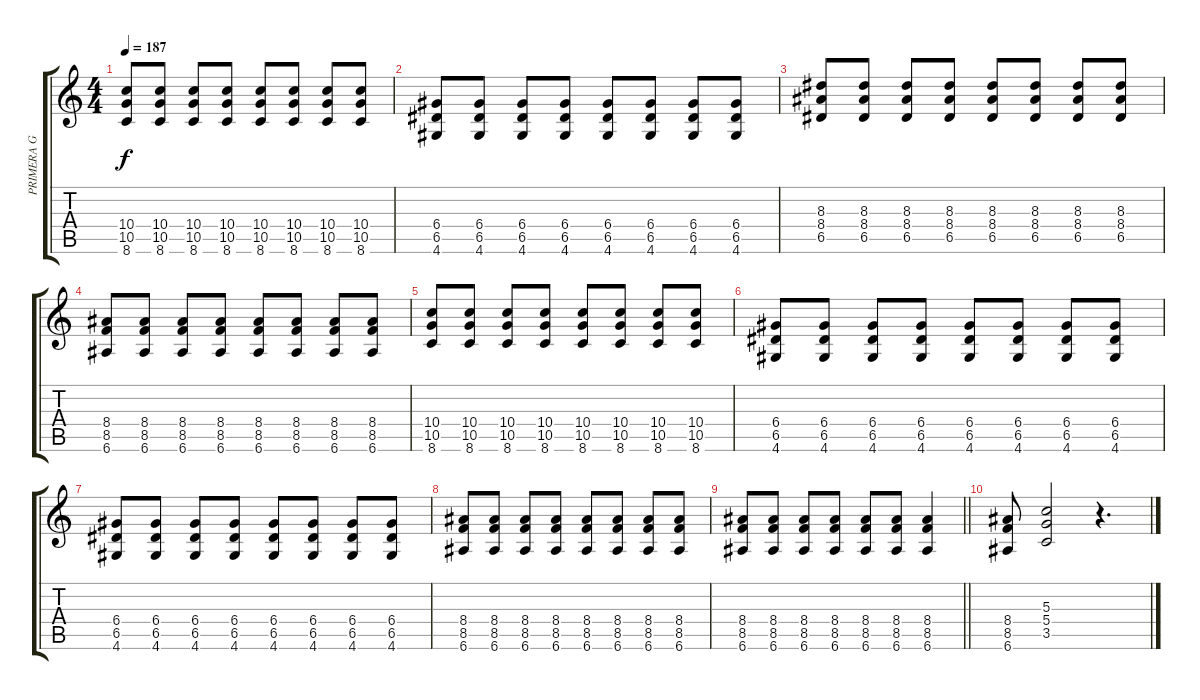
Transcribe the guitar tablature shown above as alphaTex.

\track ("PRIMERA G" "PRIMERA G") {instrument overdrivenguitar}
\staff {score tabs}
\tuning (E4 B3 G3 D3 A2 E2) {hide}
\ts (4 4)
\tempo 187
\clef g2
\ks c
(10.4 10.5 8.6).8{dy f} (10.4 10.5 8.6).8 (10.4 10.5 8.6).8 (10.4 10.5 8.6).8 (10.4 10.5 8.6).8 (10.4 10.5 8.6).8 (10.4 10.5 8.6).8 (10.4 10.5 8.6).8 |
(6.4 6.5 4.6).8 (6.4 6.5 4.6).8 (6.4 6.5 4.6).8 (6.4 6.5 4.6).8 (6.4 6.5 4.6).8 (6.4 6.5 4.6).8 (6.4 6.5 4.6).8 (6.4 6.5 4.6).8 |
(8.3 8.4 6.5).8 (8.3 8.4 6.5).8 (8.3 8.4 6.5).8 (8.3 8.4 6.5).8 (8.3 8.4 6.5).8 (8.3 8.4 6.5).8 (8.3 8.4 6.5).8 (8.3 8.4 6.5).8 |
(8.4 8.5 6.6).8 (8.4 8.5 6.6).8 (8.4 8.5 6.6).8 (8.4 8.5 6.6).8 (8.4 8.5 6.6).8 (8.4 8.5 6.6).8 (8.4 8.5 6.6).8 (8.4 8.5 6.6).8 |
(10.4 10.5 8.6).8 (10.4 10.5 8.6).8 (10.4 10.5 8.6).8 (10.4 10.5 8.6).8 (10.4 10.5 8.6).8 (10.4 10.5 8.6).8 (10.4 10.5 8.6).8 (10.4 10.5 8.6).8 |
(6.4 6.5 4.6).8 (6.4 6.5 4.6).8 (6.4 6.5 4.6).8 (6.4 6.5 4.6).8 (6.4 6.5 4.6).8 (6.4 6.5 4.6).8 (6.4 6.5 4.6).8 (6.4 6.5 4.6).8 |
(6.4 6.5 4.6).8 (6.4 6.5 4.6).8 (6.4 6.5 4.6).8 (6.4 6.5 4.6).8 (6.4 6.5 4.6).8 (6.4 6.5 4.6).8 (6.4 6.5 4.6).8 (6.4 6.5 4.6).8 |
(8.4 8.5 6.6).8 (8.4 8.5 6.6).8 (8.4 8.5 6.6).8 (8.4 8.5 6.6).8 (8.4 8.5 6.6).8 (8.4 8.5 6.6).8 (8.4 8.5 6.6).8 (8.4 8.5 6.6).8 |
\barLineRight lightlight
(8.4 8.5 6.6).8 (8.4 8.5 6.6).8 (8.4 8.5 6.6).8 (8.4 8.5 6.6).8 (8.4 8.5 6.6).8 (8.4 8.5 6.6).8 (8.4 8.5 6.6).4 |
(8.4 8.5 6.6).8 (5.3 5.4 3.5).2 r.4{d}
